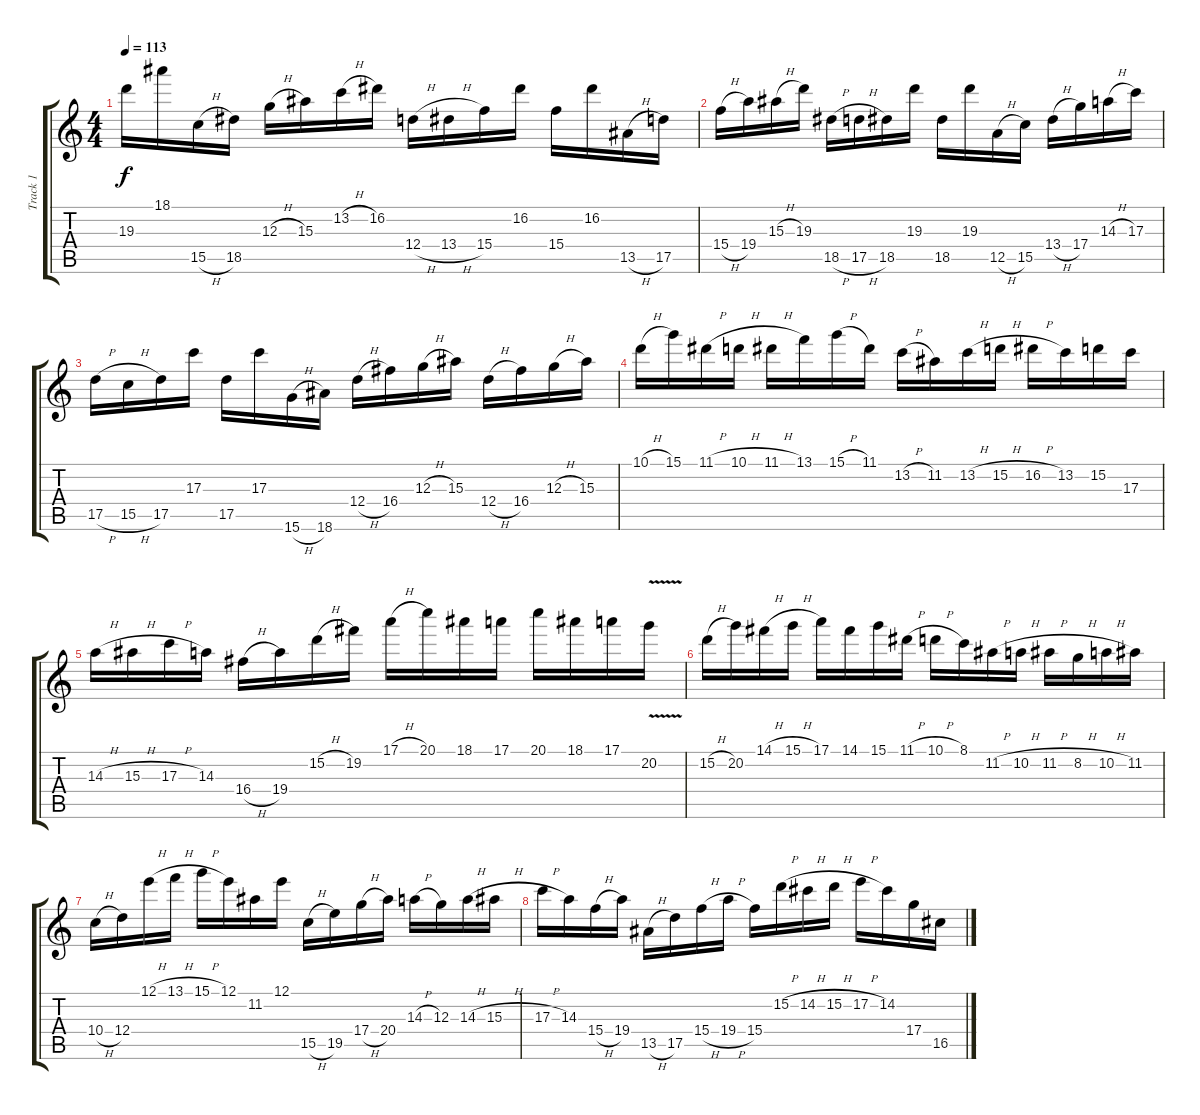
\track ("Track 1" "Track 1") {instrument distortionguitar}
\staff {score tabs}
\tuning (E4 B3 G3 D3 A2 E2) {hide}
\ts (4 4)
\tempo 113
\clef g2
\ks c
19.3.16{dy f} 18.1.16 15.5{h}.16 18.5.16 12.3{h}.16 15.3.16 13.2{h}.16 16.2.16 12.4{h}.16 13.4{h}.16 15.4.16 16.2.16 15.4.16 16.2.16 13.5{h}.16 17.5.16 |
15.4{h}.16 19.4.16 15.3{h}.16 19.3.16 18.5{h}.16 17.5{h}.16 18.5.16 19.3.16 18.5.16 19.3.16 12.5{h}.16 15.5.16 13.4{h}.16 17.4.16 14.3{h}.16 17.3.16 |
17.5{h}.16 15.5{h}.16 17.5.16 17.3.16 17.5.16 17.3.16 15.6{h}.16 18.6.16 12.4{h}.16 16.4.16 12.3{h}.16 15.3.16 12.4{h}.16 16.4.16 12.3{h}.16 15.3.16 |
10.1{h}.16 15.1.16 11.1{h}.16 10.1{h}.16 11.1{h}.16 13.1.16 15.1{h}.16 11.1.16 13.2{h}.16 11.2.16 13.2{h}.16 15.2{h}.16 16.2{h}.16 13.2.16 15.2.16 17.3.16 |
14.3{h}.16 15.3{h}.16 17.3{h}.16 14.3.16 16.4{h}.16 19.4.16 15.2{h}.16 19.2.16 17.1{h}.16 20.1.16 18.1.16 17.1.16 20.1.16 18.1.16 17.1.16 20.2{v}.16 |
15.2{h}.16 20.2.16 14.1{h}.16 15.1{h}.16 17.1.16 14.1.16 15.1.16 11.1{h}.16 10.1{h}.16 8.1.16 11.2{h}.16 10.2{h}.16 11.2{h}.16 8.2{h}.16 10.2{h}.16 11.2.16 |
10.4{h}.16 12.4.16 12.1{h}.16 13.1{h}.16 15.1{h}.16 12.1.16 11.2.16 12.1.16 15.5{h}.16 19.5.16 17.4{h}.16 20.4.16 14.3{h}.16 12.3.16 14.3{h}.16 15.3{h}.16 |
17.3{h}.16 14.3.16 15.4{h}.16 19.4.16 13.5{h}.16 17.5.16 15.4{h}.16 19.4{h}.16 15.4.16 15.2{h}.16 14.2{h}.16 15.2{h}.16 17.2{h}.16 14.2.16 17.4.16 16.5{h}.16
